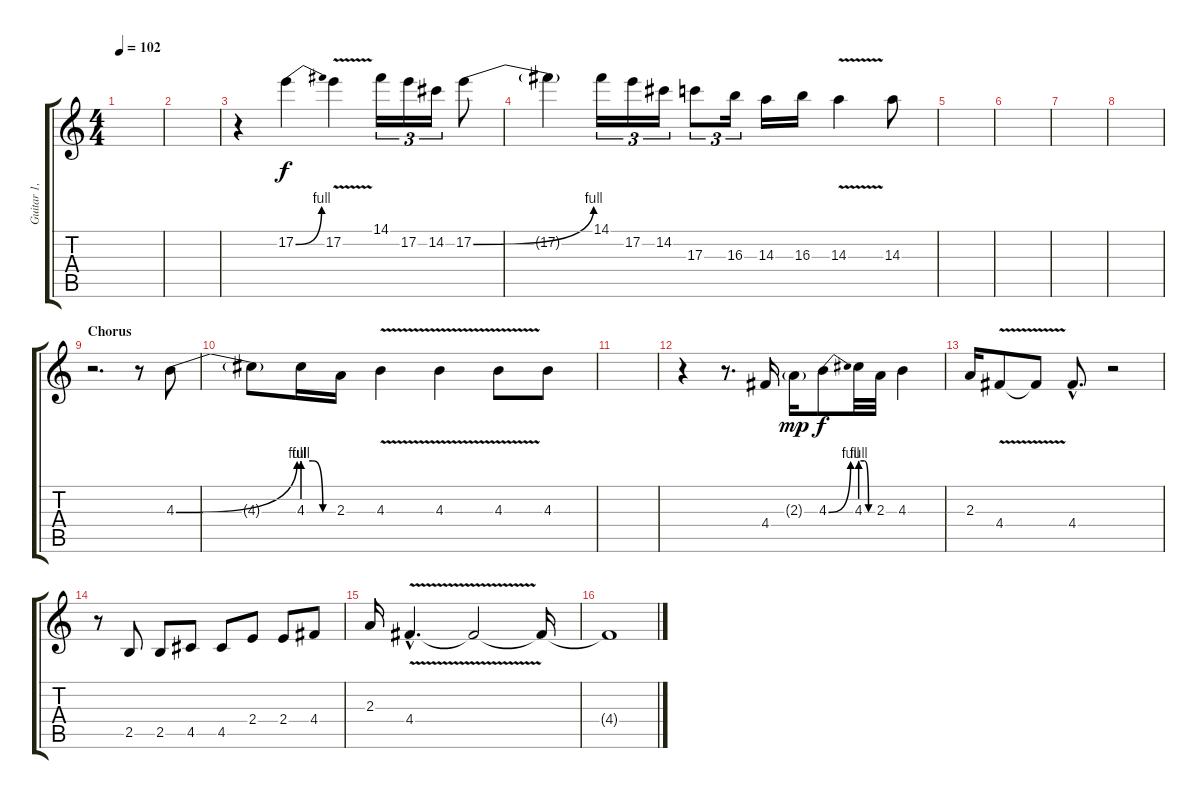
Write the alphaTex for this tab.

\track ("Guitar 1, Lead" "Guitar 1, ") {instrument distortionguitar}
\staff {score tabs}
\tuning (E4 B3 G3 D3 A2 E2) {hide}
\ts (4 4)
\tempo 102
\clef g2
\ks c
|
|
r.4 17.2{be (bend 0 0 60 4)}.4 17.2{v}.4 14.1.16{tu (3 2)} 17.2.16{tu (3 2)} 14.2.16{tu (3 2)} 17.2{be (bend 0 0 60 4)}.8 |
17.2{t}.4 14.1.16{tu (3 2)} 17.2.16{tu (3 2)} 14.2.16{tu (3 2)} 17.3.8{tu (3 2)} 16.3.16{tu (3 2)} 14.3.16 16.3.16 14.3{v}.4 14.3.8 |
|
|
|
|
\section ("" "Chorus")
r.2{d} r.8 4.3{be (bend 0 0 60 4)}.8 |
4.3{t}.8 4.3{be (custom 0 4 20 4 40 0 60 0)}.16 2.3.16 4.3{v}.4 4.3{v}.4 4.3{v}.8 4.3.8 |
|
r.4 r.8{d} 4.4.16 2.3{g}.16{dy mp} 4.3{be (bend 0 0 60 4)}.8{dy f} 4.3{be (custom 0 4 20 4 40 0 60 0)}.32 2.3.32 4.3.4 |
2.3.16 4.4{v}.8 4.4{t}.8 4.4{hac}.8{d} r.2 |
r.8 2.5.8 2.5.8 4.5.8 4.5.8 2.4.8 2.4.8 4.4.8 |
2.3.16 4.4{v hac}.4{d} 4.4{t}.2 4.4{t}.16 |
4.4{t}.1
